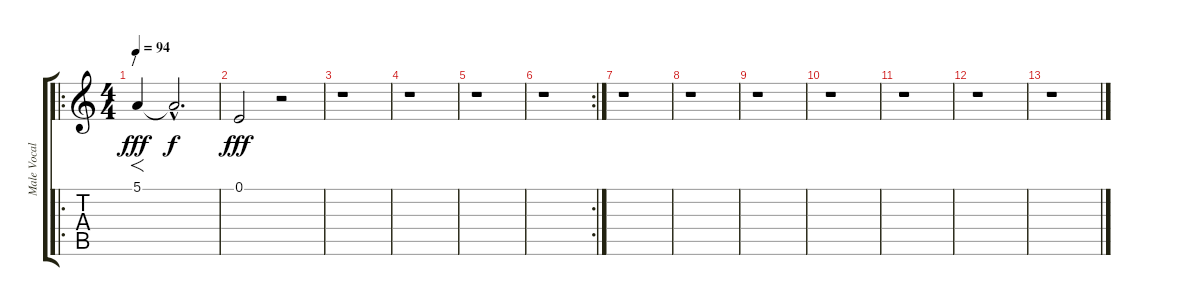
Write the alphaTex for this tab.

\track ("Male Vocal" "Male Vocal") {instrument voiceoohs}
\staff {score tabs}
\tuning (E4 B3 G3 D3 A2 E2) {hide}
\ro
\ts (4 4)
\section ("" "/")
\tempo 94
\clef g2
\ks c
5.1.4{f dy fff} 5.1{hac t}.2{d dy f} |
0.1.2{dy fff} r.2 |
r.1 |
r.1 |
r.1 |
\rc 2
r.1 |
r.1 |
r.1 |
r.1 |
r.1 |
r.1 |
r.1 |
r.1
